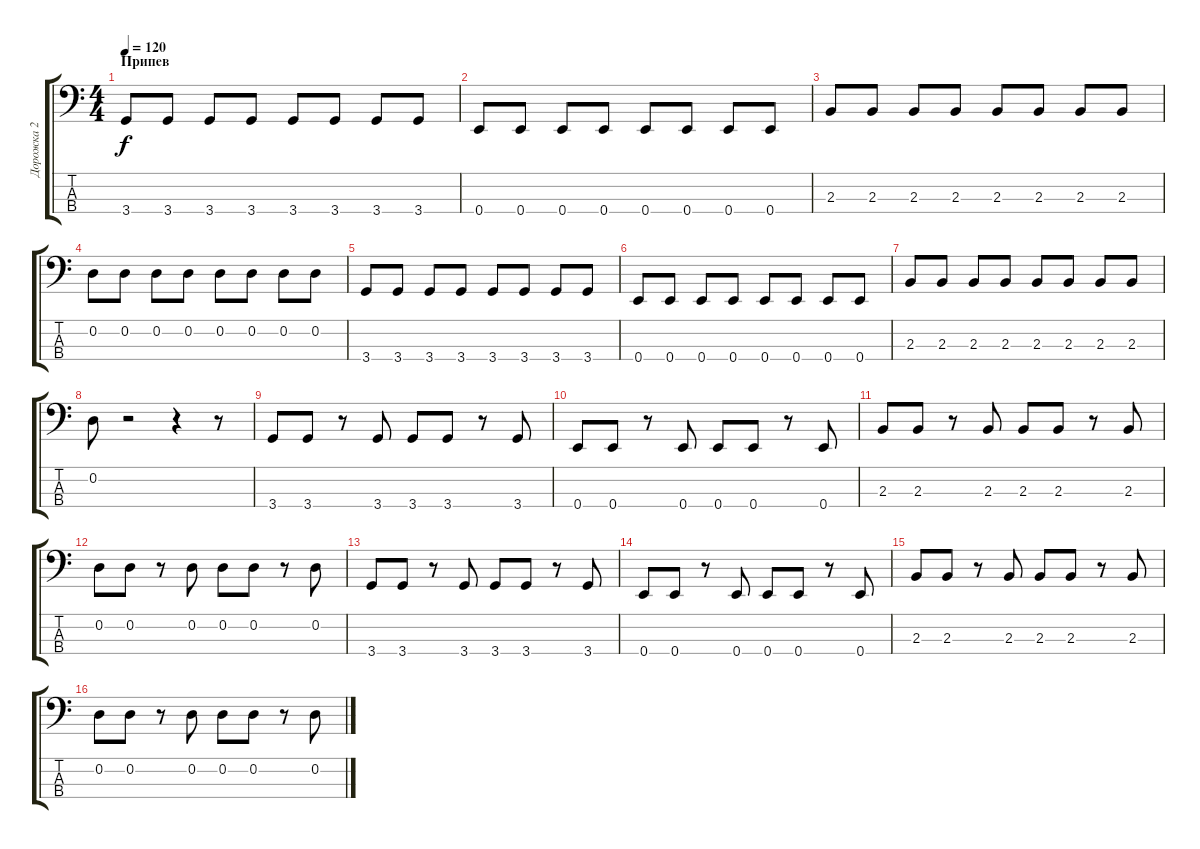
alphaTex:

\track ("Дорожка 2" "Дорожка 2") {instrument electricbassfinger}
\staff {score tabs}
\tuning (G2 D2 A1 E1) {hide}
\ts (4 4)
\section ("" "Припев")
\tempo 120
\clef f4
\ks c
3.4.8{dy f} 3.4.8 3.4.8 3.4.8 3.4.8 3.4.8 3.4.8 3.4.8 |
0.4.8 0.4.8 0.4.8 0.4.8 0.4.8 0.4.8 0.4.8 0.4.8 |
2.3.8 2.3.8 2.3.8 2.3.8 2.3.8 2.3.8 2.3.8 2.3.8 |
0.2.8 0.2.8 0.2.8 0.2.8 0.2.8 0.2.8 0.2.8 0.2.8 |
3.4.8 3.4.8 3.4.8 3.4.8 3.4.8 3.4.8 3.4.8 3.4.8 |
0.4.8 0.4.8 0.4.8 0.4.8 0.4.8 0.4.8 0.4.8 0.4.8 |
2.3.8 2.3.8 2.3.8 2.3.8 2.3.8 2.3.8 2.3.8 2.3.8 |
0.2.8 r.2 r.4 r.8 |
3.4.8 3.4.8 r.8 3.4.8 3.4.8 3.4.8 r.8 3.4.8 |
0.4.8 0.4.8 r.8 0.4.8 0.4.8 0.4.8 r.8 0.4.8 |
2.3.8 2.3.8 r.8 2.3.8 2.3.8 2.3.8 r.8 2.3.8 |
0.2.8 0.2.8 r.8 0.2.8 0.2.8 0.2.8 r.8 0.2.8 |
3.4.8 3.4.8 r.8 3.4.8 3.4.8 3.4.8 r.8 3.4.8 |
0.4.8 0.4.8 r.8 0.4.8 0.4.8 0.4.8 r.8 0.4.8 |
2.3.8 2.3.8 r.8 2.3.8 2.3.8 2.3.8 r.8 2.3.8 |
0.2.8 0.2.8 r.8 0.2.8 0.2.8 0.2.8 r.8 0.2.8
